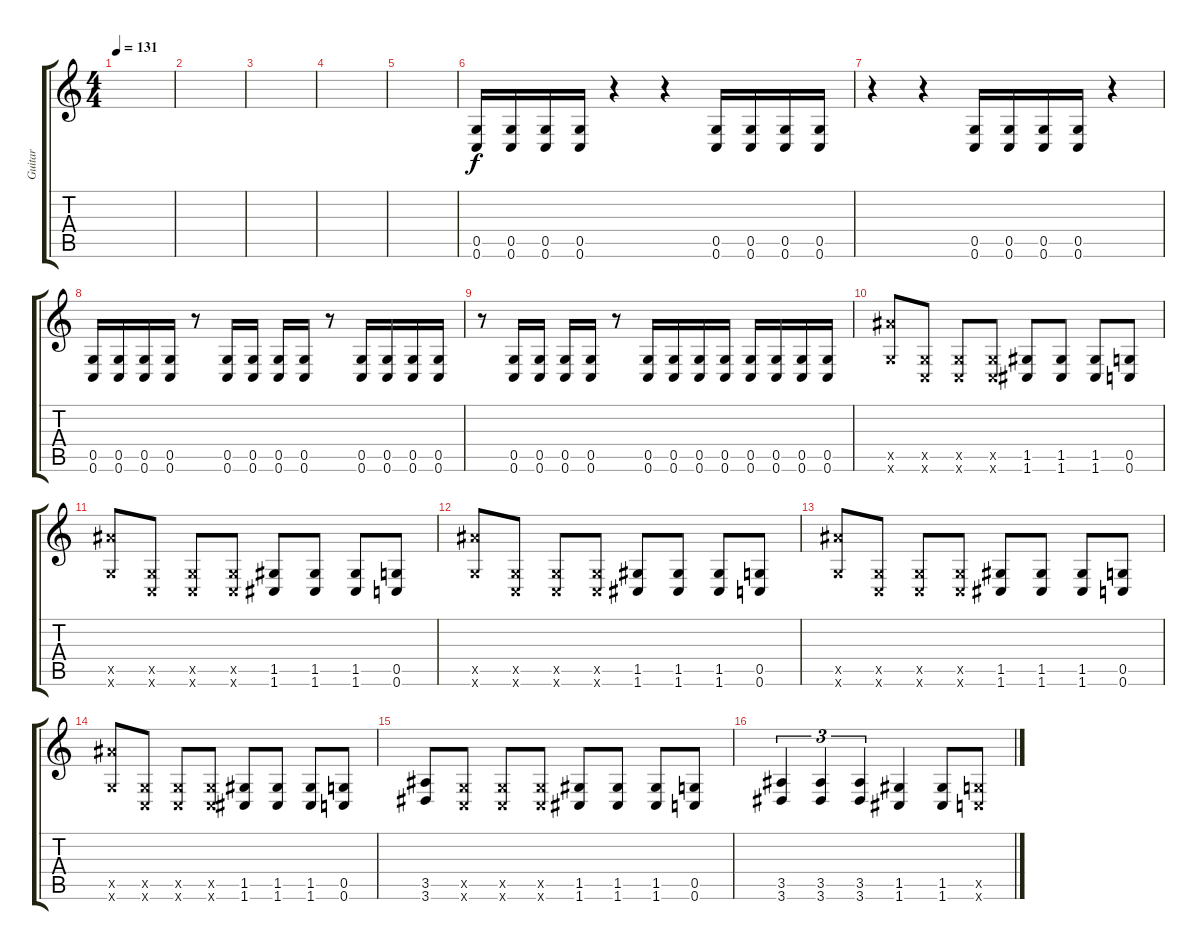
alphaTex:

\track ("Guitar" "Guitar") {instrument overdrivenguitar}
\staff {score tabs}
\tuning (D4 A3 F3 C3 G2 C2) {hide}
\ts (4 4)
\tempo 131
\clef g2
\ks c
|
|
|
|
|
(0.5 0.6).16 (0.5 0.6).16 (0.5 0.6).16 (0.5 0.6).16 r.4 r.4 (0.5 0.6).16 (0.5 0.6).16 (0.5 0.6).16 (0.5 0.6).16 |
r.4 r.4 (0.5 0.6).16 (0.5 0.6).16 (0.5 0.6).16 (0.5 0.6).16 r.4 |
(0.5 0.6).16 (0.5 0.6).16 (0.5 0.6).16 (0.5 0.6).16 r.8 (0.5 0.6).16 (0.5 0.6).16 (0.5 0.6).16 (0.5 0.6).16 r.8 (0.5 0.6).16 (0.5 0.6).16 (0.5 0.6).16 (0.5 0.6).16 |
r.8 (0.5 0.6).16 (0.5 0.6).16 (0.5 0.6).16 (0.5 0.6).16 r.8 (0.5 0.6).16 (0.5 0.6).16 (0.5 0.6).16 (0.5 0.6).16 (0.5 0.6).16 (0.5 0.6).16 (0.5 0.6).16 (0.5 0.6).16 |
(0.5{x} 22.6{x}).8 (0.5{x} 0.6{x}).8 (0.5{x} 0.6{x}).8 (0.5{x} 0.6{x}).8 (1.5 1.6).8 (1.5 1.6).8 (1.5 1.6).8 (0.5 0.6).8 |
(0.5{x} 22.6{x}).8 (0.5{x} 0.6{x}).8 (0.5{x} 0.6{x}).8 (0.5{x} 0.6{x}).8 (1.5 1.6).8 (1.5 1.6).8 (1.5 1.6).8 (0.5 0.6).8 |
(0.5{x} 22.6{x}).8 (0.5{x} 0.6{x}).8 (0.5{x} 0.6{x}).8 (0.5{x} 0.6{x}).8 (1.5 1.6).8 (1.5 1.6).8 (1.5 1.6).8 (0.5 0.6).8 |
(0.5{x} 22.6{x}).8 (0.5{x} 0.6{x}).8 (0.5{x} 0.6{x}).8 (0.5{x} 0.6{x}).8 (1.5 1.6).8 (1.5 1.6).8 (1.5 1.6).8 (0.5 0.6).8 |
(0.5{x} 22.6{x}).8 (0.5{x} 0.6{x}).8 (0.5{x} 0.6{x}).8 (0.5{x} 0.6{x}).8 (1.5 1.6).8 (1.5 1.6).8 (1.5 1.6).8 (0.5 0.6).8 |
(3.5 3.6).8 (0.5{x} 0.6{x}).8 (0.5{x} 0.6{x}).8 (0.5{x} 0.6{x}).8 (1.5 1.6).8 (1.5 1.6).8 (1.5 1.6).8 (0.5 0.6).8 |
(3.5 3.6).4{tu (3 2)} (3.5 3.6).4{tu (3 2)} (3.5 3.6).4{tu (3 2)} (1.5 1.6).4 (1.5 1.6).8 (0.5{x} 0.6{x}).8
